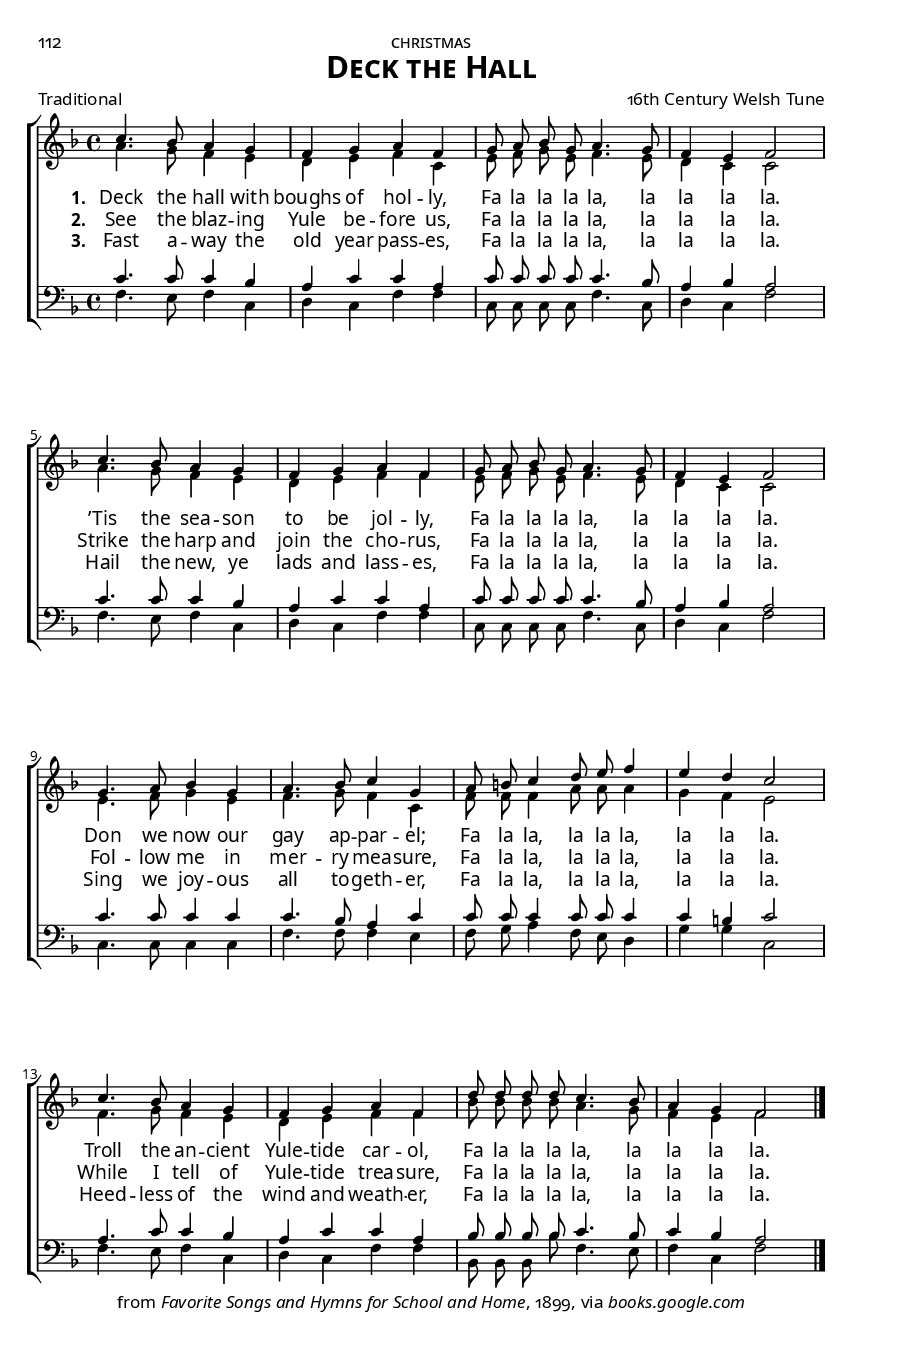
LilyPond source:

\version "2.14.2"
\include "util.ly"
\header {
  title = \markup{\override #'(font-name . "Garamond Premier Pro Semibold"){ \abs-fontsize #15 \smallCapsOldStyle"Deck the Hall"}}
  poet = \markup\oldStyleNum"Traditional"
  composer = \markup\oldStyleNum"16th Century Welsh Tune"
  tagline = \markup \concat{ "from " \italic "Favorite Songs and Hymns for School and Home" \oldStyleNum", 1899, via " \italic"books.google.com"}
}
\paper {
  paper-height = 9\in
  paper-width = 6\in
  indent = 0\in
  %system-system-spacing = #'((basic-distance . 10) (padding . 0))
  %system-system-spacing =
  %  #'((basic-distance . 0)
  %     (minimum-distance . 0)
  %     (padding . -0.35)
  %     (stretchability . 100))
  ragged-last-bottom = ##f
  ragged-bottom = ##f
  two-sided = ##t
  inner-margin = 0.5\in
  outer-margin = 0.25\in
  top-margin = 0.25\in
  bottom-margin = 0.25\in
  first-page-number = #112
  print-first-page-number = ##t
  headerLine = \markup{\override #'(font-name . "Garamond Premier Pro") \smallCapsOldStyle"christmas"}
  oddHeaderMarkup = \markup\fill-line{
     \override #'(font-name . "Garamond Premier Pro")\abs-fontsize #8.5
     \combine 
        \fill-line{"" \on-the-fly #print-page-number-check-first
        \oldStylePageNum""
        }
        \fill-line{\headerLine}
  }
  evenHeaderMarkup = \markup {
     \override #'(font-name . "Garamond Premier Pro")\abs-fontsize #8.5
     \combine
        \on-the-fly #print-page-number-check-first
        \oldStylePageNum""
        \fill-line{\headerLine}
  }
}
#(set-global-staff-size 15) \paper{ #(define fonts (make-pango-font-tree "GoudyOlSt BT" "Garamond Premier Pro" "Garamond Premier Pro" (/ 15 20))) }
global = {
  \key f \major
  \time 4/4
  \autoBeamOff
  \override DynamicLineSpanner #'staff-padding = #0.0
  \override DynamicLineSpanner #'Y-extent = #'(-1 . 1)
}

sopMusic = \relative c'' {
  c4. bes8 a4 g |
  f g a f |
  g8\noBeam a\noBeam bes\noBeam g\noBeam a4. g8 |
  f4 e f2 | \break
  
  c'4. bes8 a4 g |
  f g a f |
  g8\noBeam a\noBeam bes\noBeam g\noBeam a4. g8 |
  f4 e f2 | \break
  
  g4. a8 bes4 g |
  a4. bes8 c4 g |
  a8 b c4 d8 e f4 |
  e d c2 | \break
  
  c4. bes8 a4 g |
  f g a f |
  d'8\noBeam d\noBeam d\noBeam d\noBeam c4. bes8 |
  a4 g f2 \bar "|."
}
sopWords = \lyricmode {
  
}

altoMusic = \relative c' {
  a'4. g8 f4 e |
  d e f c |
  e8\noBeam f\noBeam g\noBeam e\noBeam f4. e8 |
  d4 c c2 |
  
  a'4. g8 f4 e |
  d e f f |
  e8\noBeam f\noBeam g\noBeam e\noBeam f4. e8 |
  d4 c c2 |
  
  e4. f8 g4 e |
  f4. g8 f4 c |
  f8 f f4 a8 a a4 |
  g f e2 |
  
  f4. g8 f4 e |
  d e f f |
  bes8 bes bes bes a4. g8 |
  f4 e f2 \bar "|."
}
altoWords = \lyricmode {
  \dropLyricsV
  \set stanza = #"1. "
  Deck the hall with boughs of hol -- ly, Fa la la la la, la la la la.
  ’Tis the sea -- son to be jol -- ly, Fa la la la la, la la la la.
  Don we now our gay ap -- par -- el; Fa la la, la la la, la la la.
  Troll the an -- cient Yule -- tide car -- ol, Fa la la la la, la la la la.
}
altoWordsII = \lyricmode {
  \dropLyricsV
  \set stanza = #"2. "
  See the blaz -- ing Yule be -- fore us, Fa la la la la, la la la la.
  Strike the harp and join the cho -- rus, Fa la la la la, la la la la.
  Fol -- low me in mer -- ry mea -- sure, Fa la la, la la la, la la la.
  While I tell of Yule -- tide trea -- sure, Fa la la la la, la la la la.
}
altoWordsIII = \lyricmode {
  \dropLyricsV
  \set stanza = #"3. "
  Fast a -- way the old year pass -- es, Fa la la la la, la la la la.
  Hail the new, ye lads and lass -- es, Fa la la la la, la la la la.
  Sing we joy -- ous all to -- geth -- er, Fa la la, la la la, la la la.
  Heed -- less of the wind and weath -- er, Fa la la la la, la la la la.
  
}
altoWordsIV = \lyricmode {
}

tenorMusic = \relative c' {
  c4. c8 c4 bes |
  a c c a |
  c8\noBeam c\noBeam c\noBeam c\noBeam c4. bes8 |
  a4 bes a2 |
  
  c4. c8 c4 bes |
  a c c a |
  c8\noBeam c\noBeam c\noBeam c\noBeam c4. bes8 |
  a4 bes a2 |
  
  c4. c8 c4 c |
  c4. bes8 a4 c |
  c8 c c4 c8 c c4 |
  c b c2 |
  
  a4. c8 c4 bes |
  a c c a |
  bes8\noBeam bes\noBeam bes\noBeam bes\noBeam c4. bes8 |
  c4 bes a2 \bar "|."
}
tenorWords = \lyricmode {

}

bassMusic = \relative c {
  f4. e8 f4 c |
  d c f f |
  c8\noBeam c\noBeam c\noBeam c\noBeam f4. c8 |
  d4 c f2 |
  
  f4. e8 f4 c |
  d c f f |
  c8\noBeam c\noBeam c\noBeam c\noBeam f4. c8 |
  d4 c f2 |
  
  c4. c8 c4 c |
  f4. f8 f4 e |
  f8 g a4 f8 e d4 |
  g g c,2 |
  
  f4. e8 f4 c |
  d c f f |
  bes,8\noBeam bes\noBeam bes\noBeam bes'\noBeam f4. e8 |
  f4 c f2 \bar "|."
}
bassWords = \lyricmode {

}

\score {
  <<
   \new ChoirStaff <<
%    \new Lyrics = sopranos \with { \override VerticalAxisGroup #'nonstaff-relatedstaff-spacing = #'((basic-distance . 1)) }
    \new Staff = women <<
      \new Voice = "sopranos" { \voiceOne << \global \sopMusic >> }
      \new Voice = "altos" { \voiceTwo << \global \altoMusic >> }
    >>
    \new Lyrics \with { alignAboveContext = #"women" \override VerticalAxisGroup #'nonstaff-relatedstaff-spacing = #'((basic-distance . 1))} \lyricsto "sopranos" \sopWords
    \new Lyrics = "altosIV"  \with { alignBelowContext = #"women" } \lyricsto "sopranos" \altoWordsIV
    \new Lyrics = "altosIII"  \with { alignBelowContext = #"women" } \lyricsto "sopranos" \altoWordsIII
    \new Lyrics = "altosII"  \with { alignBelowContext = #"women" } \lyricsto "sopranos" \altoWordsII
    \new Lyrics = "altos"  \with { alignBelowContext = #"women" \override VerticalAxisGroup #'nonstaff-relatedstaff-spacing = #'((basic-distance . 1)) } \lyricsto "sopranos" \altoWords
   \new Staff = men <<
      \clef bass
      \new Voice = "tenors" { \voiceOne << \global \tenorMusic >> }
      \new Voice = "basses" { \voiceTwo << \global \bassMusic >> }
    >>
    \new Lyrics \with { alignAboveContext = #"men" \override VerticalAxisGroup #'nonstaff-relatedstaff-spacing = #'((basic-distance . 1)) } \lyricsto "tenors" \tenorWords
    \new Lyrics \with { alignBelowContext = #"men" \override VerticalAxisGroup #'nonstaff-relatedstaff-spacing = #'((basic-distance . 1)) } \lyricsto "basses" \bassWords
  >>
%    \new PianoStaff << \new Staff { \new Voice { \pianoRH } } \new Staff { \clef "bass" \pianoLH } >>
  >>
  \layout {
    \context {
      \Score
      %\override SpacingSpanner #'base-shortest-duration = #(ly:make-moment 1 8)
      %\override SpacingSpanner #'common-shortest-duration = #(ly:make-moment 1 4)
    }
    \context {
      % Remove all empty staves
      % \Staff \RemoveEmptyStaves \override VerticalAxisGroup #'remove-first = ##t
    }
  }
}
